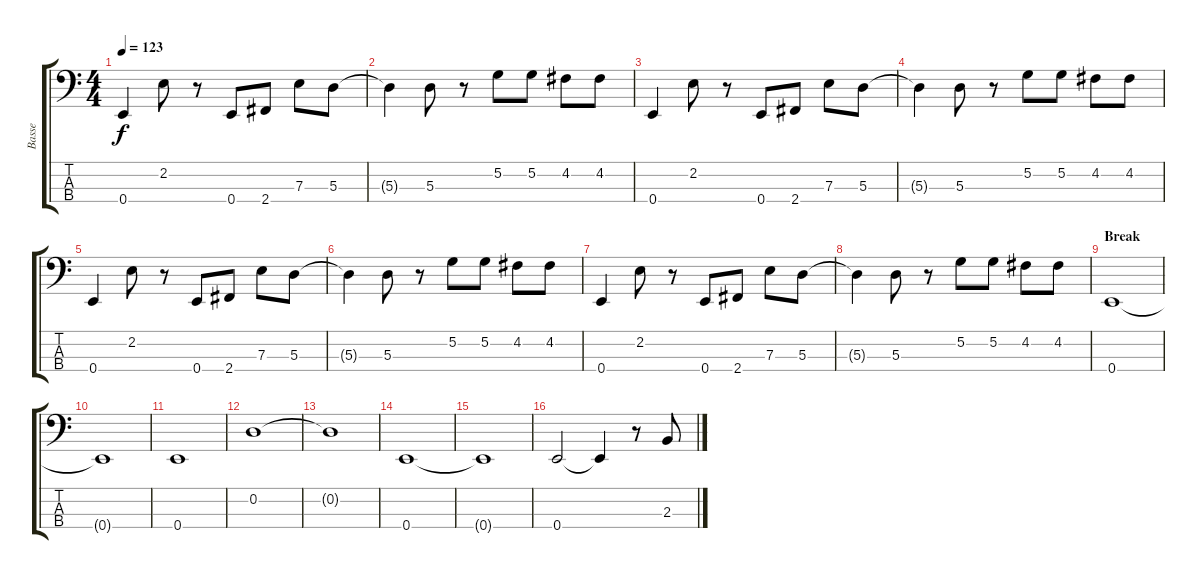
\track ("Basse" "Basse") {instrument slapbass1}
\staff {score tabs}
\tuning (G2 D2 A1 E1) {hide}
\ts (4 4)
\tempo 123
\clef f4
\ks c
0.4.4{dy f} 2.2.8 r.8 0.4.8 2.4.8 7.3.8 5.3.8 |
5.3{t}.4 5.3.8 r.8 5.2.8 5.2.8 4.2.8 4.2.8 |
0.4.4 2.2.8 r.8 0.4.8 2.4.8 7.3.8 5.3.8 |
5.3{t}.4 5.3.8 r.8 5.2.8 5.2.8 4.2.8 4.2.8 |
0.4.4 2.2.8 r.8 0.4.8 2.4.8 7.3.8 5.3.8 |
5.3{t}.4 5.3.8 r.8 5.2.8 5.2.8 4.2.8 4.2.8 |
0.4.4 2.2.8 r.8 0.4.8 2.4.8 7.3.8 5.3.8 |
5.3{t}.4 5.3.8 r.8 5.2.8 5.2.8 4.2.8 4.2.8 |
\section ("" "Break")
0.4.1 |
0.4{t}.1 |
0.4.1 |
0.2.1 |
0.2{t}.1 |
0.4.1 |
0.4{t}.1 |
0.4.2 0.4{t}.4 r.8 2.3.8
